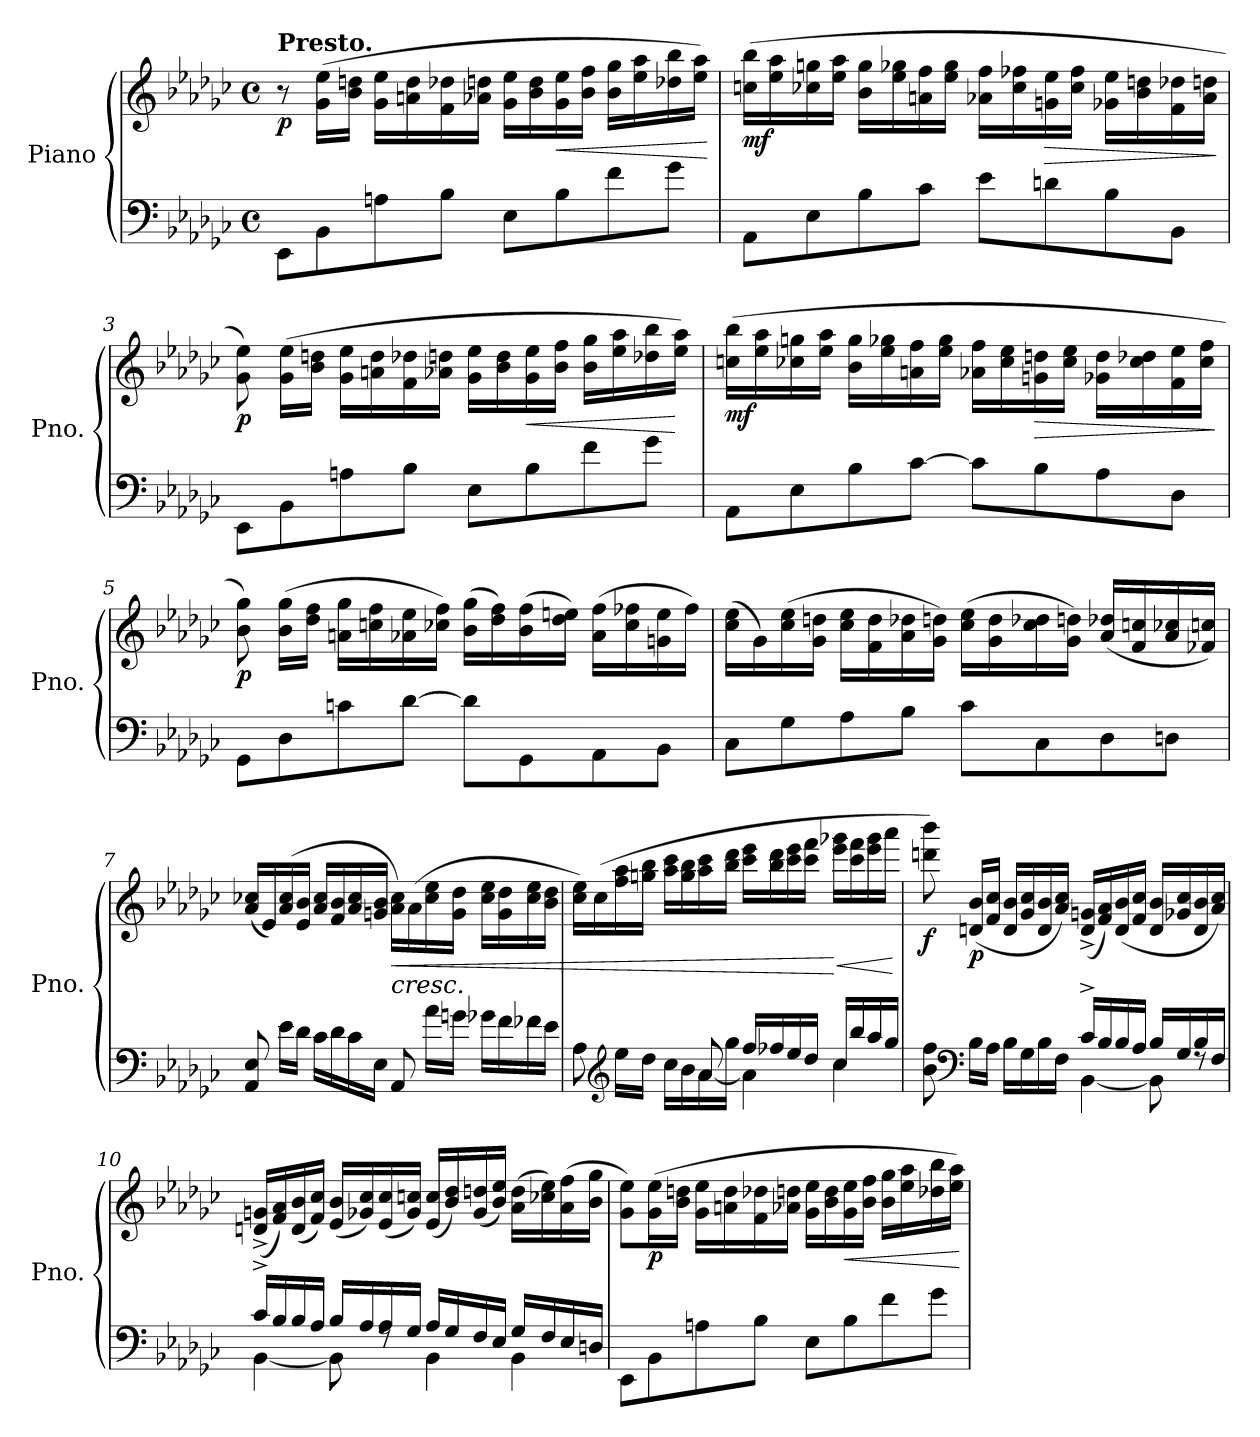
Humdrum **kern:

**kern	**kern	**dynam
*part1	*part1	*part1
*staff2	*staff1	*staff1/2
*I"Piano	*	*
*I'Pno.	*	*
*clefF4	*clefG2	*
*k[b-e-a-d-g-c-]	*k[b-e-a-d-g-c-]	*
*M4/4	*M4/4	*
*met(c)	*met(c)	*
*MM152	*MM152	*
=1	=1	=1
!	!LO:TX:a:B:t=Presto.	!
!	!	!LO:DY:b
8EE-\L	8r	p
8BB-\	(16g-\ 16ee-\LL	.
.	16b-\ 16ddn\JJ	.
8An\	16g-\ 16ee-\LL	.
.	16an\ 16dd\	.
8B-\J	16f\ 16dd-X\	.
.	16a-X\ 16ddn\JJ	.
8E-\L	16g-\ 16ee-\LL	.
.	16b-\ 16dd\	.
!	!	!LO:HP:b
8B-\	16g-\ 16ee-\	<
.	16b-\ 16ff\JJ	.
8f\	16b-\ 16gg-\LL	.
.	16ee-\ 16aa-\	.
8g-\J	16dd-X\ 16bb-\	.
.	16ee-\ 16aa-\JJ)	.
.	.	[
=2	=2	=2
!	!	!LO:DY:b
8AA-\L	(16ccn\ 16bb-\LL	mf
.	16ee-\ 16aa-\	.
8E-\	16cc-X\ 16ggn\	.
.	16ee-\ 16aa-\JJ	.
8B-\	16b-\ 16gg\LL	.
.	16ee-\ 16gg-X\	.
8c-\J	16an\ 16ff\	.
.	16ee-\ 16gg-\JJ	.
8e-\L	16a-X\ 16ff\LL	.
.	16cc-\ 16ff-X\	.
!	!	!LO:HP:b
8dn\	16gn\ 16ee-\	>
.	16cc-\ 16ff-\JJ	.
8B-\	16g-X\ 16ee-\LL	.
.	16b-\ 16ddn\	.
8BB-\J	16f\ 16dd-X\	.
.	16a-\ 16ddn\JJ	.
.	.	]
!!LO:LB:g=z
=3	=3	=3
!	!	!LO:DY:b
8EE-\L	8g-\ 8ee-\)	p
8BB-\	(16g-\ 16ee-\LL	.
.	16b-\ 16ddn\JJ	.
8An\	16g-\ 16ee-\LL	.
.	16an\ 16dd\	.
8B-\J	16f\ 16dd-X\	.
.	16a-X\ 16ddn\JJ	.
8E-\L	16g-\ 16ee-\LL	.
.	16b-\ 16dd\	.
!	!	!LO:HP:b
8B-\	16g-\ 16ee-\	<
.	16b-\ 16ff\JJ	.
8f\	16b-\ 16gg-\LL	.
.	16ee-\ 16aa-\	.
8g-\J	16dd-X\ 16bb-\	.
.	16ee-\ 16aa-\JJ)	[
=4	=4	=4
!	!	!LO:DY:b
8AA-\L	(16ccn\ 16bb-\LL	mf
.	16ee-\ 16aa-\	.
8E-\	16cc-X\ 16ggn\	.
.	16ee-\ 16aa-\JJ	.
8B-\	16b-\ 16gg\LL	.
.	16ee-\ 16gg-X\	.
[8c-\J	16an\ 16ff\	.
.	16ee-\ 16gg-\JJ	.
8c-\L]	16a-X\ 16ff\LL	.
.	16cc-\ 16ee-\	.
!	!	!LO:HP:b
8B-\	16gn\ 16ddn\	>
.	16cc-\ 16ee-\JJ	.
8A-\	16g-X\ 16dd\LL	.
.	16cc-\ 16dd-X\	.
8D-\J	16f\ 16ee-\	.
.	16cc-\ 16ff\JJ	.
.	.	]
!!LO:LB:g=z
=5	=5	=5
!	!	!LO:DY:b
8GG-\L	8b-\ 8gg-\)	p
8D-\	(16b-\ 16gg-\LL	.
.	16dd-\ 16ff\JJ	.
8cn\	16an\ 16gg-\LL	.
.	16ccn\ 16ff\	.
[8d-\J	16a-X\ 16ee-\	.
.	16cc-X\ 16ff\JJ)	.
8d-\L]	(16b-\ 16gg-\LL	.
.	16dd-\ 16ff\)	.
8GG-\	(16b-\ 16ff\	.
.	16dd-\ 16een\JJ)	.
8AA-\	(16a-\ 16ff\LL	.
.	16cc-\ 16ff-X\	.
8BB-\J	16gn\ 16ee\	.
.	16ff-\JJ)	.
=6	=6	=6
8C-\L	(16cc-\ 16ee-\LL	.
.	16g-\)	.
8G-\	(16cc-\ 16ee-\	.
.	16g-\ 16ddn\JJ	.
8A-\	16cc-\ 16ee-\LL	.
.	16f\ 16dd\	.
8B-\J	16a-\ 16dd-X\	.
.	16g-\ 16ddn\JJ)	.
8c-\L	(16cc-\ 16ee-\LL	.
.	16g-\ 16dd\	.
8C-\	16cc-\ 16dd-X\	.
.	16g-\ 16ddn\JJ)	.
8D-\	(16a-/ 16dd-X/LL	.
.	16f/ 16ccn/	.
8Dn\J	16a-/ 16cc-X/	.
.	16f-X/ 16ccn/JJ)	.
!!LO:LB:g=z
=7	=7	=7
8AA-/ 8E-/	(16a-/ 16cc-X/LL	.
.	16e-/)	.
16e-\LL	(16a-/ 16cc-/	.
16d-\JJ	16e-/ 16b-/JJ	.
16c-\LL	16a-/ 16cc-/LL	.
16d-\	16f/ 16b-/	.
16c-\	16a-/ 16cc-/	.
16E-\JJ	16gn/ 16b-/JJ	.
!LO:TX:a:i:t=cresc.	!	!
!	!	!LO:HP:b
8AA-/	16a-\ 16cc-\LL)	<
.	(16a-\	.
16a-\LL	16cc-\ 16ee-\	.
16gn\JJ	16g\ 16dd-\JJ	.
16g-X\LL	16cc-\ 16ee-\LL	.
16f\	16g\ 16dd-\	.
16f-X\	16cc-\ 16ee-\	.
16e-\JJ	16b-\ 16dd-\JJ	.
=8	=8	=8
*^	*	*
8A-\	4ryy	16cc-\ 16ee-\LL)	.
.	.	(16cc-\	.
*clefG2	*	*	*
16ee-\LL	.	16ff\ 16aa-\	.
16dd-\JJ	.	16ggn\ 16bb-\JJ	.
16cc-\LL	8ryy	16aa-\ 16ccc-\LL	.
16b-\	.	16gg\ 16bb-\	.
16a-\	[8a-/	16aa-\ 16ccc-\	.
16gg-\JJ	.	16bb-\ 16ddd-\JJ	.
16ff/LL	4a-\]	16ccc-\ 16eee-\LL	.
16ff-X/	.	16bb-\ 16ddd-\	.
16ee-/	.	16ccc-\ 16eee-\	.
16dd-/JJ	.	16ccc-\ 16fff\JJ	.
!	!	!	!LO:HP:n=1:b
16cc-/LL	4cc-\	16eee-\ 16ggg-X\LL	[ <
16bb-/	.	16ccc-\ 16fff\	.
16aa-/	.	16eee-\ 16ggg-\	.
16gg-/JJ	.	16aaa-\JJ	.
*v	*v	*	*
.	.	[
!!LO:LB:g=z
=9	=9	=9
*^	*	*
!	!	!	!LO:DY:b
8b-\ 8ff\	2ryy	8dddn\ 8bbb-\)	f
*clefF4	*	*	*
!	!	!	!LO:DY:b
16B-\LL	.	(16dn/ 16b-/LL	p
16A-\JJ	.	16f/ 16cc-/JJ	.
16B-\LL	.	16d/ 16b-/LL	.
16G-\	.	16g-/ 16cc-/	.
16B-\	.	16d/ 16b-/	.
16F\JJ	.	16a-/ 16cc-/JJ)	.
16c-^/LL	[4BB-\	(16d/^ 16gn/^LL	.
16B-/	.	16f/ 16a-/)	.
16B-/	.	(16d/ 16b-/	.
16A-/JJ	.	16f/ 16cc-/JJ	.
16B-/LL	8BB-\]	16d/ 16b-/LL	.
16G-/	.	16g-X/ 16cc-/	.
16B-/	8rF	16d/ 16b-/	.
16F/JJ	.	16a-/ 16cc-/JJ)	.
=10	=10	=10	=10
16c-^/LL	[4BB-\	(16dn/^ 16gn/^LL	.
16B-/	.	16f/ 16a-/)	.
16B-/	.	(16d/ 16b-/	.
16A-/JJ	.	16f/ 16cc-/JJ)	.
16B-/LL	8BB-\]	(16e-/ 16b-/LL	.
16A-/	.	16g-X/ 16cc-/)	.
16A-/	8rF	(16e-/ 16cc-/	.
16G-/JJ	.	16g-/ 16ccn/JJ)	.
16A-/LL	4BB-\	(16e-/ 16cc/LL	.
16G-/	.	16b-/ 16dd-/)	.
16F/	.	(16g-/ 16ddn/	.
16E-/JJ	.	16b-/ 16ee-/JJ)	.
16G-/LL	4BB-\	(16a-\ 16dd\LL	.
16F/	.	16cc-X\ 16ee-\)	.
16E-/	.	(16a-\ 16ff\	.
16Dn/JJ	.	16b-\ 16gg-\JJ	.
*v	*v	*	*
!!LO:PB:g=z
=11	=11	=11
8EE-\L	8g-\ 8ee-\L)	.
!	!	!LO:DY:b
8BB-\	(16g-\ 16ee-\L	p
.	16b-\ 16ddn\JJ	.
8An\	16g-\ 16ee-\LL	.
.	16an\ 16dd\	.
8B-\J	16f\ 16dd-X\	.
.	16a-X\ 16ddn\JJ	.
8E-\L	16g-\ 16ee-\LL	.
.	16b-\ 16dd\	.
!	!	!LO:HP:b
8B-\	16g-\ 16ee-\	<
.	16b-\ 16ff\JJ	.
8f\	16b-\ 16gg-\LL	.
.	16ee-\ 16aa-\	.
8g-\J	16dd-X\ 16bb-\	.
.	16ee-\ 16aa-\JJ)	.
.	.	[
=	=	=
*-	*-	*-
